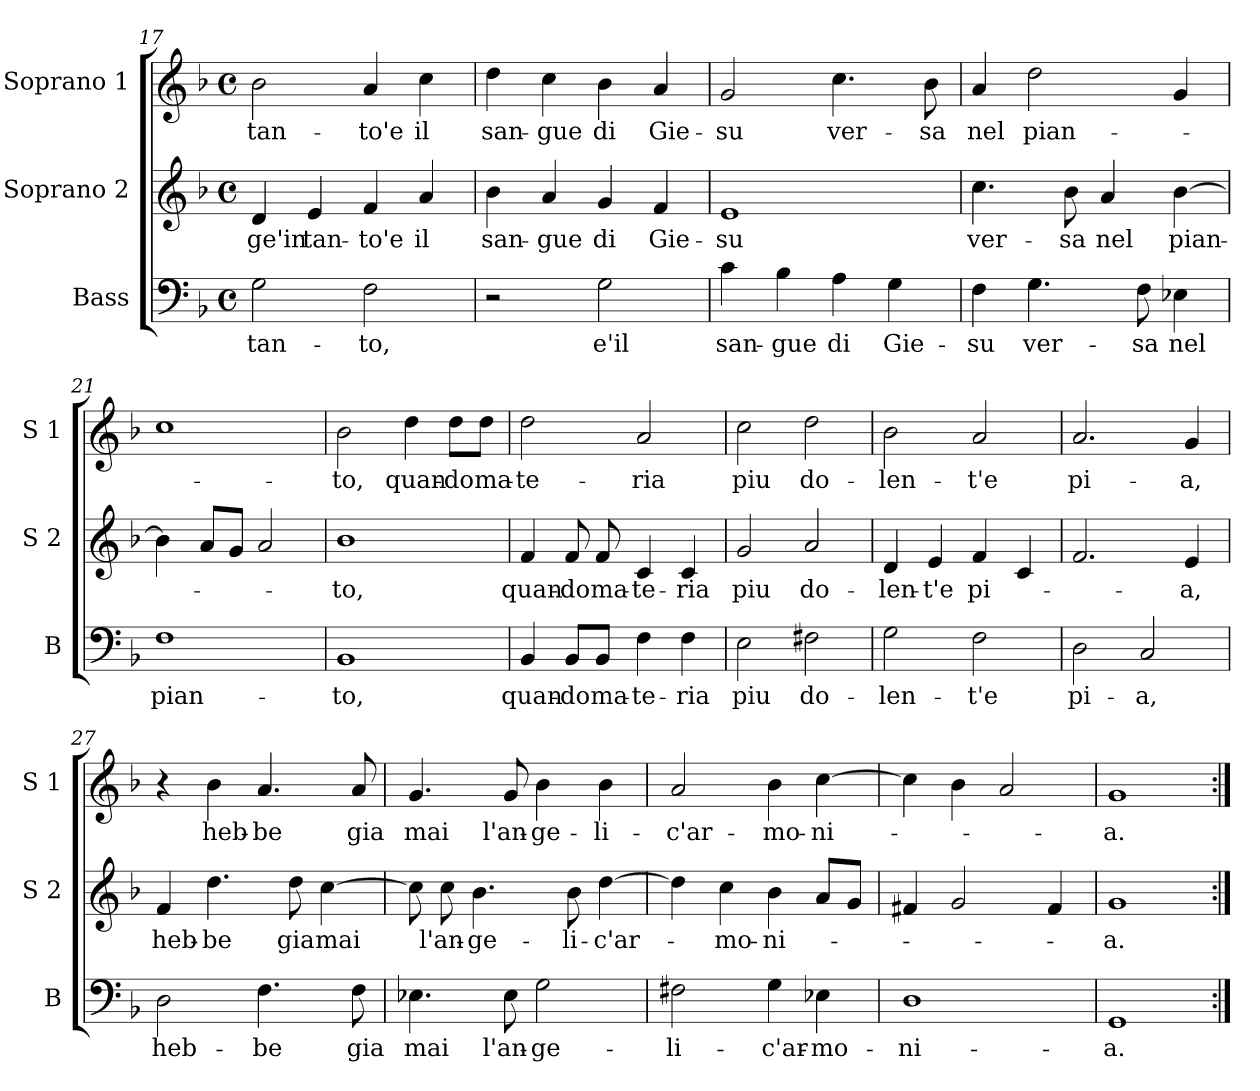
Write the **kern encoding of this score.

**kern	**text	**kern	**text	**kern	**text
*part3	*part3	*part2	*part2	*part1	*part1
*staff3	*staff3	*staff2	*staff2	*staff1	*staff1
*I"Bass	*	*I"Soprano 2	*	*I"Soprano 1	*
*I'B	*	*I'S 2	*	*I'S 1	*
!!LO:PB:g=z
*clefF4	*	*clefG2	*	*clefG2	*
*k[b-]	*	*k[b-]	*	*k[b-]	*
*F:	*	*F:	*	*F:	*
*M4/4	*	*M4/4	*	*M4/4	*
*met(c)	*	*met(c)	*	*met(c)	*
=17	=17	=17	=17	=17	=17
!	!LO:LY:b	!	!LO:LY:b	!	!LO:LY:b
2G\	tan-	4d/	-ge'in	2b-\	tan-
!	!	!	!LO:LY:b	!	!
.	.	4e/	tan-	.	.
!	!LO:LY:b	!	!LO:LY:b	!	!LO:LY:b
2F\	-to,	4f/	-to'e	4a/	-to'e
!	!	!	!LO:LY:b	!	!LO:LY:b
.	.	4a/	il	4cc\	il
=18	=18	=18	=18	=18	=18
!	!	!	!LO:LY:b	!	!LO:LY:b
2r	.	4b-\	san-	4dd\	san-
!	!	!	!LO:LY:b	!	!LO:LY:b
.	.	4a/	-gue	4cc\	-gue
!	!LO:LY:b	!	!LO:LY:b	!	!LO:LY:b
2G\	e'il	4g/	di	4b-\	di
!	!	!	!LO:LY:b	!	!LO:LY:b
.	.	4f/	Gie-	4a/	Gie-
=19	=19	=19	=19	=19	=19
!	!LO:LY:b	!	!LO:LY:b	!	!LO:LY:b
4c\	san-	1e	-su	2g/	-su
!	!LO:LY:b	!	!	!	!
4B-\	-gue	.	.	.	.
!	!LO:LY:b	!	!	!	!LO:LY:b
4A\	di	.	.	4.cc\	ver-
!	!LO:LY:b	!	!	!	!
4G\	Gie-	.	.	.	.
!	!	!	!	!	!LO:LY:b
.	.	.	.	8b-\	-sa
=20	=20	=20	=20	=20	=20
!	!LO:LY:b	!	!LO:LY:b	!	!LO:LY:b
4F\	-su	4.cc\	ver-	4a/	nel
!	!LO:LY:b	!	!	!	!LO:LY:b
4.G\	ver-	.	.	2dd\	pian-
!	!	!	!LO:LY:b	!	!
.	.	8b-\	-sa	.	.
!	!	!	!LO:LY:b	!	!
.	.	4a/	nel	.	.
!	!LO:LY:b	!	!	!	!
8F\	-sa	.	.	.	.
!	!LO:LY:b	!	!LO:LY:b	!	!
4E-X\	nel	[4b-\	pian-	4g/	.
=21	=21	=21	=21	=21	=21
!	!LO:LY:b	!	!	!	!
1F	pian-	4b-\]	.	1cc	.
.	.	8a/L	.	.	.
.	.	8g/J	.	.	.
.	.	2a/	.	.	.
!!LO:LB:g=z
=22	=22	=22	=22	=22	=22
!	!LO:LY:b	!	!LO:LY:b	!	!LO:LY:b
1BB-	-to,	1b-	-to,	2b-\	-to,
!	!	!	!	!	!LO:LY:b
.	.	.	.	4dd\	quan-
!	!	!	!	!	!LO:LY:b
.	.	.	.	8dd\L	-do
!	!	!	!	!	!LO:LY:b
.	.	.	.	8dd\J	ma-
=23	=23	=23	=23	=23	=23
!	!LO:LY:b	!	!LO:LY:b	!	!LO:LY:b
4BB-/	quan-	4f/	quan-	2dd\	-te-
!	!LO:LY:b	!	!LO:LY:b	!	!
8BB-/L	-do	8f/	-do	.	.
!	!LO:LY:b	!	!LO:LY:b	!	!
8BB-/J	ma-	8f/	ma-	.	.
!	!LO:LY:b	!	!LO:LY:b	!	!LO:LY:b
4F\	-te-	4c/	-te-	2a/	-ria
!	!LO:LY:b	!	!LO:LY:b	!	!
4F\	-ria	4c/	-ria	.	.
=24	=24	=24	=24	=24	=24
!	!LO:LY:b	!	!LO:LY:b	!	!LO:LY:b
2E\	piu	2g/	piu	2cc\	piu
!	!LO:LY:b	!	!LO:LY:b	!	!LO:LY:b
2F#X\	do-	2a/	do-	2dd\	do-
=25	=25	=25	=25	=25	=25
!	!LO:LY:b	!	!LO:LY:b	!	!LO:LY:b
2G\	-len-	4d/	-len-	2b-\	-len-
!	!	!	!LO:LY:b	!	!
.	.	4e/	-t'e	.	.
!	!LO:LY:b	!	!LO:LY:b	!	!LO:LY:b
2F\	-t'e	4f/	pi-	2a/	-t'e
.	.	4c/	.	.	.
=26	=26	=26	=26	=26	=26
!	!LO:LY:b	!	!	!	!LO:LY:b
2D\	pi-	2.f/	.	2.a/	pi-
!	!LO:LY:b	!	!	!	!
2C/	-a,	.	.	.	.
!	!	!	!LO:LY:b	!	!LO:LY:b
.	.	4e/	-a,	4g/	-a,
!!LO:LB:g=z
=27	=27	=27	=27	=27	=27
!	!LO:LY:b	!	!LO:LY:b	!	!
2D\	heb-	4f/	heb-	4r	.
!	!	!	!LO:LY:b	!	!LO:LY:b
.	.	4.dd\	-be	4b-\	heb-
!	!LO:LY:b	!	!	!	!LO:LY:b
4.F\	-be	.	.	4.a/	-be
!	!	!	!LO:LY:b	!	!
.	.	8dd\	gia	.	.
!	!	!	!LO:LY:b	!	!
.	.	[4cc\	mai	.	.
!	!LO:LY:b	!	!	!	!LO:LY:b
8F\	gia	.	.	8a/	gia
=28	=28	=28	=28	=28	=28
!	!LO:LY:b	!	!	!	!LO:LY:b
4.E-X\	mai	8cc\]	.	4.g/	mai
!	!	!	!LO:LY:b	!	!
.	.	8cc\	l'an-	.	.
!	!	!	!LO:LY:b	!	!
.	.	4.b-\	-ge-	.	.
!	!LO:LY:b	!	!	!	!LO:LY:b
8E-\	l'an-	.	.	8g/	l'an-
!	!LO:LY:b	!	!	!	!LO:LY:b
2G\	-ge-	.	.	4b-\	-ge-
!	!	!	!LO:LY:b	!	!
.	.	8b-\	-li-	.	.
!	!	!	!LO:LY:b	!	!LO:LY:b
.	.	[4dd\	-c'ar-	4b-\	-li-
=29	=29	=29	=29	=29	=29
!	!LO:LY:b	!	!	!	!LO:LY:b
2F#X\	-li-	4dd\]	.	2a/	-c'ar-
!	!	!	!LO:LY:b	!	!
.	.	4cc\	-mo-	.	.
!	!LO:LY:b	!	!LO:LY:b	!	!LO:LY:b
4G\	-c'ar-	4b-\	-ni-	4b-\	-mo-
!	!LO:LY:b	!	!	!	!LO:LY:b
4E-X\	-mo-	8a/L	.	[4cc\	-ni-
.	.	8g/J	.	.	.
=30	=30	=30	=30	=30	=30
!	!LO:LY:b	!	!	!	!
1D	-ni-	4f#X/	.	4cc\]	.
.	.	2g/	.	4b-\	.
.	.	.	.	2a/	.
.	.	4f#/	.	.	.
=31	=31	=31	=31	=31	=31
!	!LO:LY:b	!	!LO:LY:b	!	!LO:LY:b
1GG	-a.	1g	-a.	1g	-a.
=:|!	=:|!	=:|!	=:|!	=:|!	=:|!
*-	*-	*-	*-	*-	*-
